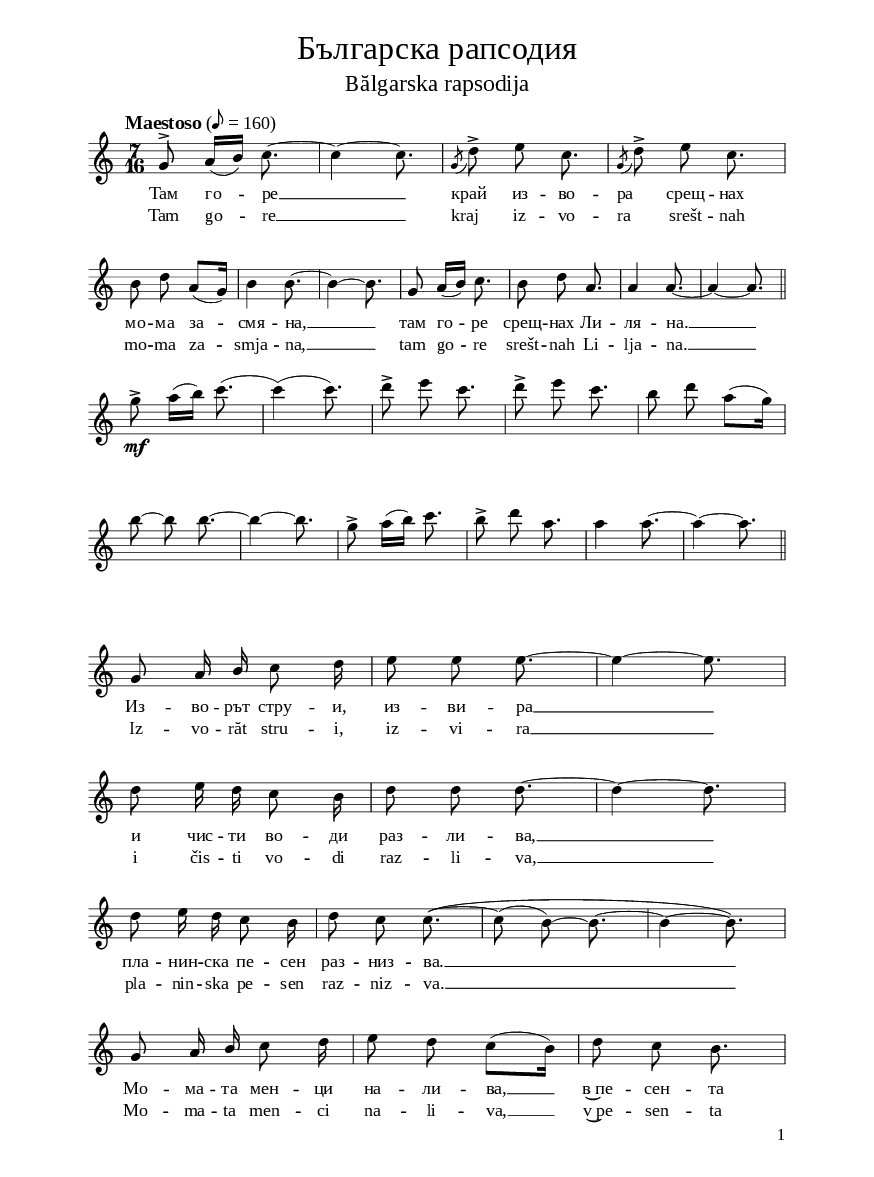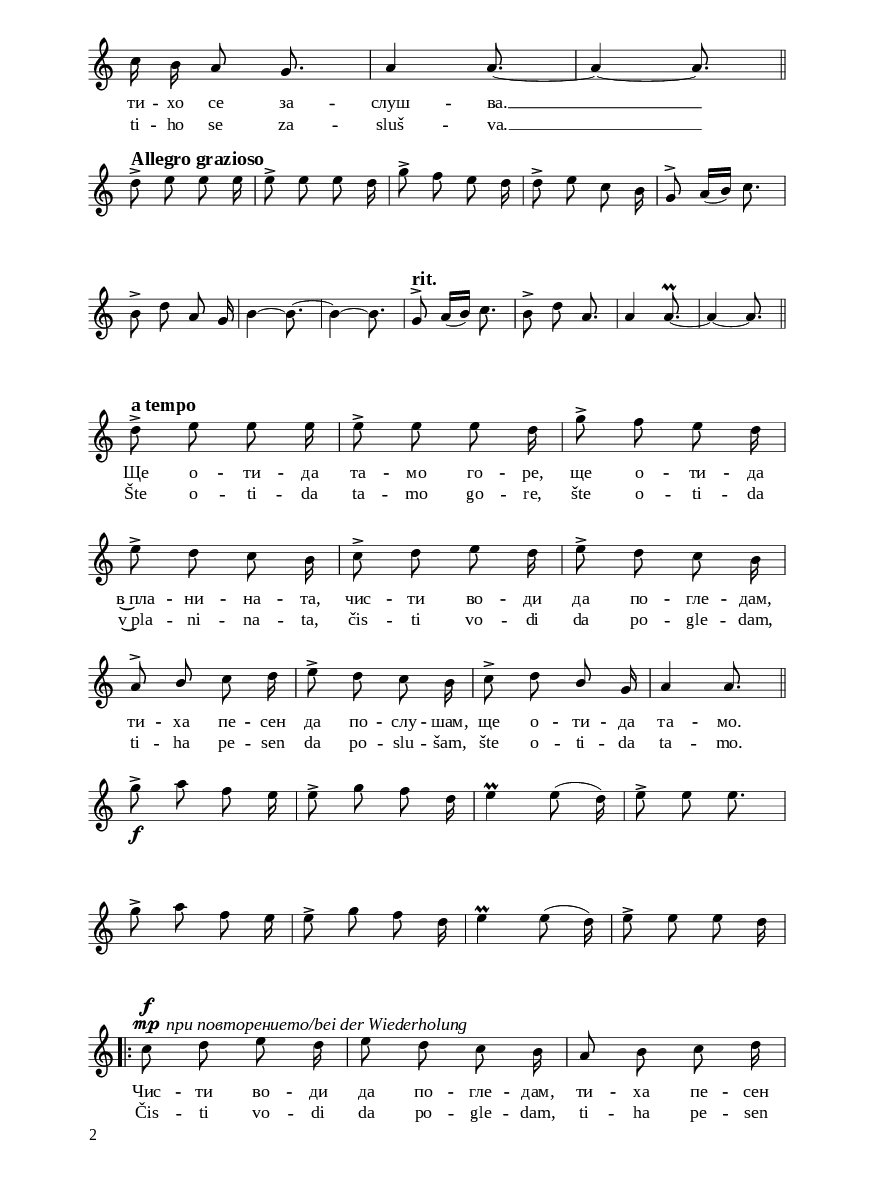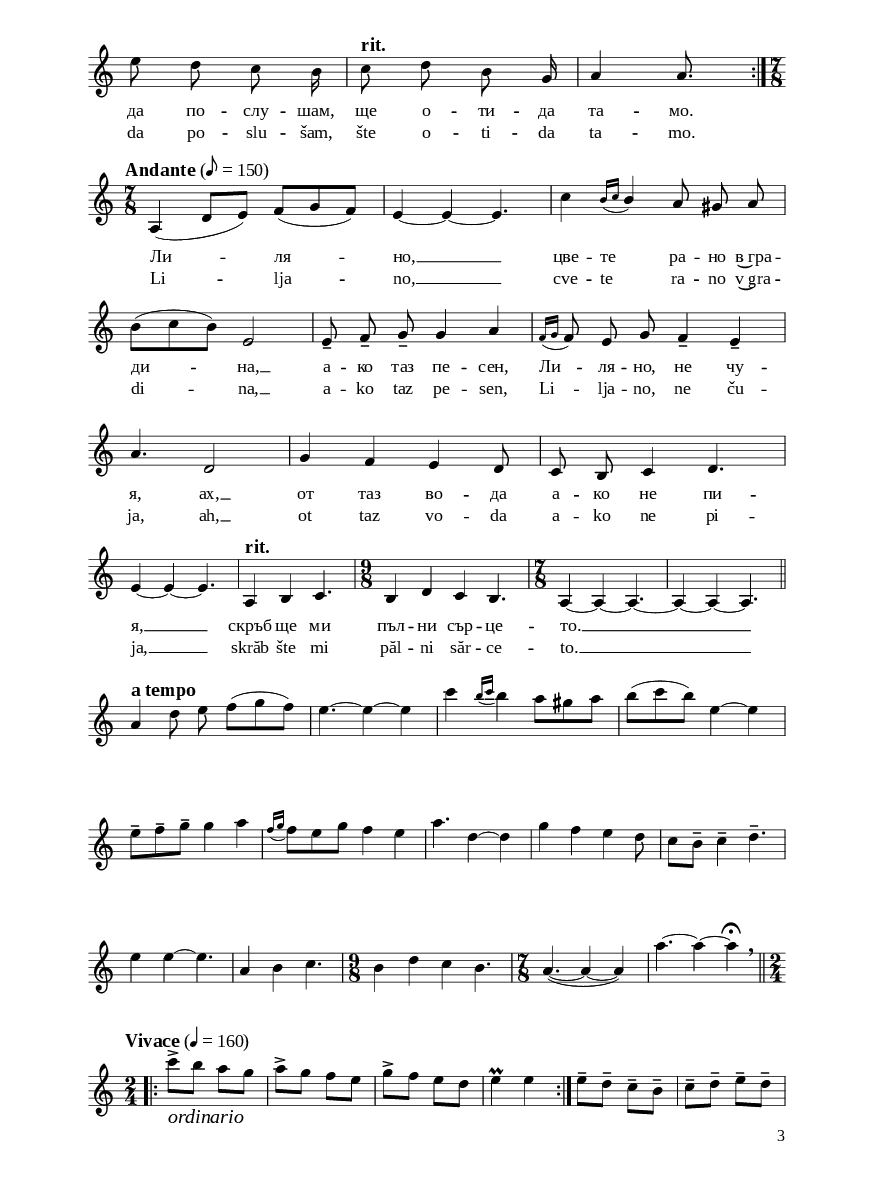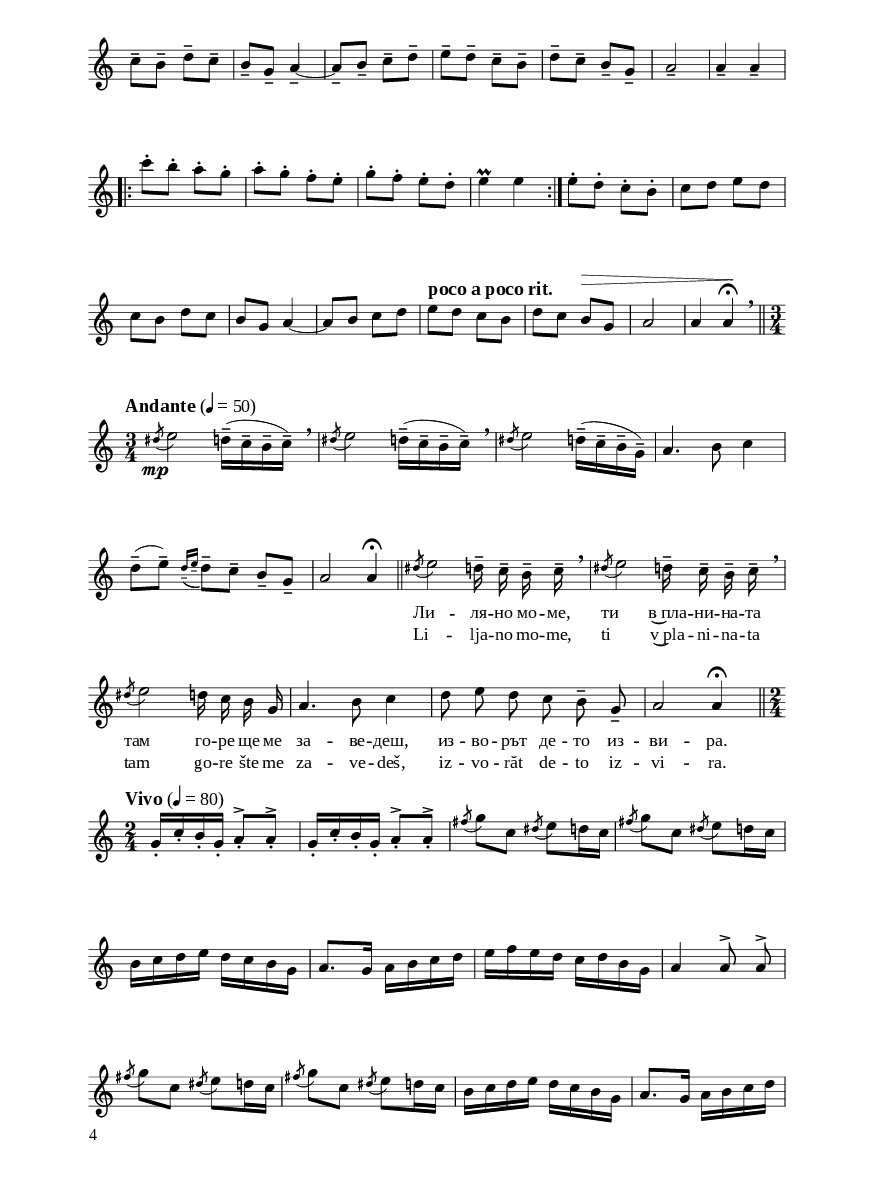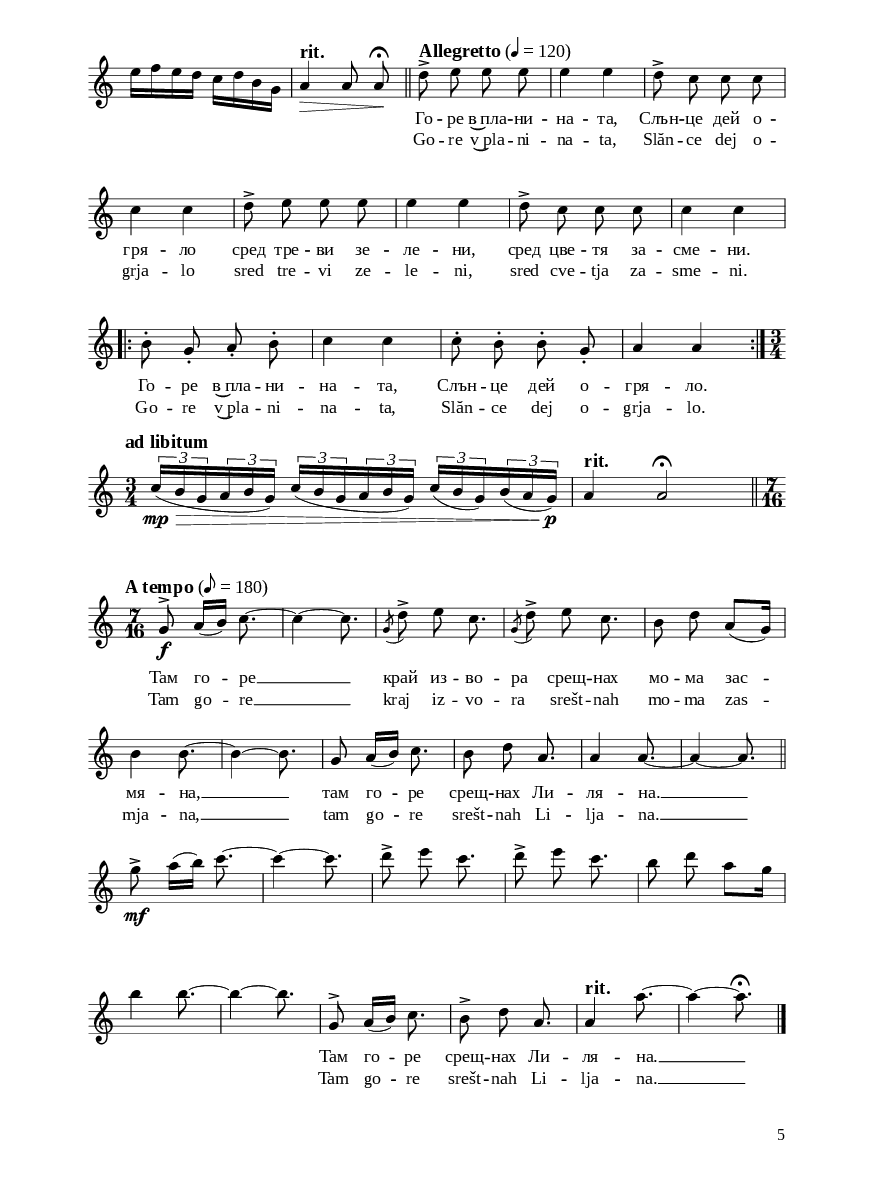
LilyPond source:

\version "2.24.4"

\include "include/globals.ily"

\bookpart {
  \label #'ref146
  \tocItem \markup "Българска рапсодия – Bălgarska rapsodija"
  \paper {
    print-all-headers = ##t
    print-page-number = ##t
    print-first-page-number = ##t

    % put page numbers on the bottom
    oddHeaderMarkup = \markup ""
    evenHeaderMarkup = \markup ""
    oddFooterMarkup = \markup
    \fill-line {
      ""
      \if \should-print-page-number \fromproperty #'page:page-number-string
    }
    evenFooterMarkup = \markup
    \fill-line {
      \if \should-print-page-number \fromproperty #'page:page-number-string
      ""
    }

    left-margin = 1.5\cm
    right-margin = 1.5\cm
    top-margin = 1.2\cm
    bottom-margin = 1.0\cm
    ragged-bottom = ##t % do not spread the staves to fill the whole vertical space

    % change distance between staves
    system-system-spacing =
    #'((basic-distance . 18)
       (minimum-distance . 8)
       (padding . 3)
       (stretchability . 12))
  }

  \header {
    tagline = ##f
  }
  \score {
    \include "include/score-layout.ily"

    \new Voice \relative c' {
      \clef treble
      \key c \major
      \time 7/16
      \tempoFunc "Maestoso" 8 "160"
      \autoBeamOff
      g'8^\accent a16([b]) c8. ~ | \noBreak
      c4 ~ c8. | \noBreak
      \acciaccatura {g8} d'^\accent e c8. | \noBreak
      \acciaccatura {g8} d'^\accent e c8. | \break
      b8 d a([g16]) | \noBreak

      b4 b8. ~| b4 ~ b8. | \noBreak
      g8 a16([b]) c8. | \noBreak
      b8 d a8. | \noBreak
      a4 a8. ~ | a4 ~ a8. | \bar "||" \break

      g'8\accent_\mf a16[(b)] c8.( | \noBreak
      c4)(c8.) | \noBreak
      d8\accent e c8. | \noBreak
      d8\accent e c8. | \noBreak
      b8 d a([g16]) | \break
      b8 ~ b8 b8. ~ | \noBreak
      b4 ~ b8. | \noBreak
      g8 \accent a16 ([b]) c8. | \noBreak
      b8\accent d a8. | \noBreak
      a4 a8. ~ | \noBreak
      a4 ~ a8. | \bar "||" \break

      g,8 a16 \stemUp b \stemNeutral c8 d16 | \noBreak
      e8 e e8. ~ | \noBreak
      e4 ~ e8. | \break
      d8 e16 d16 c8 b16 | \noBreak
      d8 d d8. ~ | \noBreak

      d4 ~ d8. | \break

      d8 e16 d16 c8 b16 | \noBreak
      d8 c8  c8. ~ \( |\noBreak
      c8 ( b) ~ b8. ~ | \noBreak
      b4 ~ b8. \) | \break
      g8 a16 \stemUp b \stemNeutral c8 d16 | \noBreak
      e8 d c8([b16]) | \noBreak

      d8 c b8. | \break
      c16 b a8 g8. | \noBreak
      a4 a8. ~| \noBreak
      a4 ~ a8. | \bar "||" \break
      \tempo "Allegro grazioso" d8^\accent e e e16 | \noBreak
      e8^\accent e e d16 | \noBreak

      g8^\accent f e d16 | \noBreak
      d8^\accent e c b16 | \noBreak
      g8^\accent a16([b]) c8. | \break
      b8^\accent d a g16 | \noBreak
      b4~ b8. ~ | \noBreak
      b4 ~ b8. | \noBreak
      \tempo "rit." g8^\accent a16([b]) c8. | \noBreak

      b8^\accent d a8. | \noBreak
      a4 a8.\prall ~ | \noBreak
      a4 ~ a8. | \bar "||" \break
      \tempo "a tempo" d8\accent e e e16 | \noBreak
      e8\accent e e d16 | \noBreak
      g8\accent f e d16 | \break

      e8\accent d c b16 | \noBreak
      c8\accent d e d16 | \noBreak
      e8\accent d c b16 | \break
      a8^\accent \stemUp b \stemNeutral c d16 | \noBreak

      e8\accent d c b16 | \noBreak
      c8\accent d \stemUp b \stemNeutral g16 | \noBreak
      a4 a8. | \bar "||"  \break
      g'8\f^\accent a f e16 | \noBreak
      e8^\accent g f d16 | \noBreak

      e4 \prall e8 (d16) | \noBreak
      e8^\accent e e8. | \break
      g8^\accent a f e16 | \noBreak
      e8^\accent g f d16 | \noBreak
      e4\prall e8 (d16) | \noBreak
      e8^\accent e e d16  |  \break

      \bar ".|:-|"
      c8 ^\markup{ \dynamic f } ^\mp d^\markup{ \hspace #-4.5 \large \italic{при повторението/bei der Wiederholung} }  e d16 | \noBreak
      e8 d c b16 | \noBreak
      a8 b c d16 | \break
      e8 d c b16 | \noBreak
      \tempo "rit." c8 d b g16 | \noBreak
      a4 a8. | \break \bar ":|."

      \time 7/8  \tempoFunc "Andante" 8 "150" a,4 (d8[e]) f8([ g f]) | e4 ~ e4 ~ e4. | \noBreak

      c'4 \acciaccatura{ b16[c] } \stemUp b4 \stemNeutral a8 gis a8 | \break b8([c b])  e,2 |

      e8\tenuto f\tenuto g\tenuto  g4 a4 |  \noBreak

      \acciaccatura {f16[g]}  f8 e g  f4\tenuto e4\tenuto | \break
      a4. d,2 | g4 f e d8 |   c b c4 d4. | \break e4 ~ e4 ~ e4. | \noBreak

      \tempo "rit." a,4 b c4. | \time 9/8 b4 d c b4. | \noBreak
      \time 7/8
      a4 ~ a4 ~ a4. ~ | a4 ~ a4 ~ a4. | \bar "||"  \break
      \tempo "a tempo" a'4  d8 e  f([ g f]) | e4. ~ e4 ~ e4 |  \noBreak

      c'4 \acciaccatura{ b16[c] } b4 a8 [gis  a] | b8 ( [c8 b]) e,4 ~ e4 | \break


      e8\tenuto[f\tenuto g\tenuto] g4 a4 | \noBreak
      \acciaccatura { f16[g] } f8[e g] f4 e | \noBreak

      a4. d,4 ~ d4 | \noBreak
      g4 f e d8 | \noBreak

      c [b\tenuto] c4\tenuto d4.\tenuto| \break e4 e4 ~ e4. |
      a,4 b c4. | \time 9/8 b4 d c b4. | \noBreak
      \time 7/8 a4.~ ( a4 ~ a4) | a'4. ~ a4 ~ a4 \fermata \breathe | \bar "|" \time 2/4 \break    \bar ".|:-||"

      \tempoFunc "Vivace" 4 "160"  c8_\markup{ \huge \italic {ordinario} }\accent[b] a[g] | \noBreak
      a\accent[g] f[e] | \noBreak
      g\accent[f] e[d] | \noBreak
      e4\prall e | \noBreak \bar ":|."

      e8\tenuto[d]\tenuto c\tenuto[b]\tenuto | \noBreak
      c\tenuto[d]\tenuto e\tenuto[d]\tenuto | \break

      c\tenuto[b]\tenuto d\tenuto[c]\tenuto | \noBreak
      b\tenuto[g]\tenuto a4\tenuto~ | \noBreak
      a8\tenuto[b]\tenuto c\tenuto[d]\tenuto | \noBreak
      e\tenuto[d]\tenuto c\tenuto[b]\tenuto | \noBreak
      d\tenuto[c]\tenuto b\tenuto[g]\tenuto | \noBreak
      a2\tenuto | \noBreak
      a4\tenuto a\tenuto | \break \bar ".|:-|"


      c'8\staccato[b]\staccato a\staccato[g]\staccato | \noBreak
      a\staccato[g]\staccato f\staccato[e]\staccato | \noBreak
      g\staccato[f]\staccato e\staccato[d]\staccato | \noBreak
      e4\prall e | \noBreak  \bar ":|."

      e8\staccato[d]\staccato c\staccato[b]\staccato | \noBreak
      c[d] e[d] | \break

      c[b] d[c] | \noBreak
      b[g] a4~ | \noBreak
      a8[b] c[d] | \noBreak
      \tempo "poco a poco rit." e [d] c[b] | \noBreak
      d [c]  b^\>[g]  | \noBreak
      a2 | \noBreak
      a4 a \! \fermata \override BreathingSign.extra-spacing-width = #'(-2 . 0) \breathe | \bar "||" \time 3/4 \break

      \tempoFunc "Andante" 4 "50" \acciaccatura { dis8\mp } e2 d16\tenuto([c\tenuto b\tenuto c\tenuto]) \breathe | \noBreak
      \acciaccatura { dis8 } e2 d16\tenuto([c\tenuto  b\tenuto  c\tenuto])  \breathe | \noBreak
      \acciaccatura { dis8 } e2 d16\tenuto([c\tenuto b\tenuto g\tenuto]) | \noBreak
      a4. b8 c4 \break

      d8\tenuto([e\tenuto]) \acciaccatura { d16\tenuto([e\tenuto] } d8\tenuto)[c\tenuto] b\tenuto [g\tenuto] | \noBreak
      a2 a4 \fermata \bar "||" \noBreak
      \acciaccatura { dis8 } e2 d16\tenuto c\tenuto b\tenuto c\tenuto  \breathe | \noBreak
      \acciaccatura { dis8 } e2 d16\tenuto c\tenuto b\tenuto c\tenuto  \breathe | \break

      \acciaccatura { dis8 } e2 d16 c b g | \noBreak
      a4. b8 c4 | \noBreak
      d8 e d c b\tenuto g\tenuto | \noBreak
      a2 a4 \fermata | \noBreak \bar "||" \time 2/4 \break

      \tempoFunc "Vivo" 4 "80" g16_\staccato[c_\staccato b_\staccato g_\staccato] a8_\staccato ^\accent[a_\staccato ^\accent] | \noBreak
      g16_\staccato[c_\staccato b_\staccato g_\staccato] a8_\staccato^\accent[a_\staccato^\accent] | \noBreak
      \acciaccatura { fis'8 } g[c,] \acciaccatura { dis } e[d16 c] | \noBreak
      \acciaccatura { fis8 } g[c,] \acciaccatura { dis } e[d16 c] | \break

      b16[c d e] d[c b g] | \noBreak
      a8.[g16] a[b c d] | \noBreak
      e[f e d] c[d b g] | \noBreak
      a4 a8^\accent a^\accent \break

      \acciaccatura { fis'8 } g[c,] \acciaccatura { dis } e[d16 c] | \noBreak
      \acciaccatura { fis8 } g[c,] \acciaccatura { dis } e[d16 c] | \noBreak
      b[c d e] d[c b g] | \noBreak
      a8.[g16] a[b c d] | \break

      e[f e d] c[d b g] | \noBreak
      \tempo "rit." a4\>  a8 a \!  \fermata | \bar "||" \noBreak
      \tempoFunc "Allegretto" 4 "120" d^\accent e e e | \noBreak
      e4 e | \noBreak
      d8^\accent c c c | \break

      c4 c | \noBreak
      d8^\accent e e e | \noBreak
      e4 e | \noBreak
      d8^\accent c c c | \noBreak
      c4 c | \break \bar ".|:-|"
      b8^\staccato g_\staccato a_\staccato b^\staccato | \noBreak
      c4 c | \noBreak
      c8^\staccato b^\staccato b^\staccato g_\staccato | \noBreak
      a4 a |
      \time 3/4 \break \bar ":|."

      %\override TupletBracket.positions = #'(3 . 3)
      \tempo "ad libitum"
      \tuplet 3/2 8 { c16\>\mp([b g a b g]) c16([b g a b g]) c16([b g) b(a g\!\p])  } | \noBreak
      \tempo"rit." a4 a2 \fermata | \bar "||" \time 7/16 \break

      \tempoFunc "A tempo" 8 "180" g8\f^\accent a16([b]) c8.~ | \noBreak
      c4~ c8. | \noBreak
      \acciaccatura { g8 } d'^\accent e c8. | \noBreak
      \acciaccatura { g8 } d'^\accent e c8. | \noBreak
      b8 d a([g16]) | \break
      b4 b8. ~ | b4 ~ b8. |\noBreak
      g8 a16([b]) c8. | \noBreak
      b8 d a8. | \noBreak
      a4 a8. ~ | a4 ~ a8. \bar "||" \break
      g'8\mf\accent a16([b]) c8.~ | \noBreak
      c4~ c8. | \noBreak
      d8\accent e c8. | \noBreak
      d8\accent e c8. | \noBreak
      b8 d a[g16]| \break
      b4 b8. ~ | b4 ~ b8. | \noBreak
      g,8^\accent a16([b]) c8. | \noBreak
      b8^\accent d a8. \tempo "rit." | \noBreak
      a4 a'8. ~ | \noBreak
      a4 ~ a8. \fermata | \bar "|."
    }

    \addlyrics {
      Там го -- ре __ край из -- во -- ра срещ -- нах мо -- ма за --
      смя -- на, __ там го -- ре срещ -- нах Ли -- ля -- на. __ ""
      \repeat unfold 21 { \skip 1 }
      Из -- во -- рът стру -- и, из -- ви -- ра __ и чис -- ти во -- ди раз -- ли -- ва, __
      пла -- нин -- ска пе -- сен раз -- низ -- ва. __
      Mо -- ма -- та мен -- ци на -- ли -- ва, __
      в~пе -- сен -- та ти -- хо се за -- слуш -- ва. __ ""
      \repeat unfold 31 { \skip 1  }
      Ще о -- ти -- да та -- мо го -- ре, ще о -- ти -- да
      в~пла -- ни -- на -- та, чис -- ти во -- ди да по -- гле -- дам, ти -- ха пе -- сен
      да по -- слу -- шам, ще о -- ти -- да та -- мо.
      \repeat unfold 27 { \skip 2 }
      Чис -- ти во -- ди да по -- гле -- дам, ти -- ха пе -- сен да по -- слу -- шам,
      ще о -- ти -- да та -- мо. Ли -- ля -- но, __
      цве -- те ра -- но в~гра -- ди -- на, __ а -- ко таз пе -- сен,
      Ли -- ля -- но, не чу -- я, ах, __ от таз во -- да а -- ко не пи -- я, __
      скръб ще ми пъл -- ни сър -- це -- то. __ ""
      \repeat unfold 97 { \skip 1 }
      Ли -- ля -- но мо -- ме, ти в~пла -- ни -- на -- та
      там го -- ре ще ме за -- ве -- деш, из -- во -- рът де -- то из -- ви -- ра.
      \repeat unfold 30 { \skip 1 }
      Го -- ре в~пла -- ни -- на -- та, Слън -- це дей о --
      гря -- ло сред тре -- ви зе -- ле -- ни, сред цве -- тя за -- сме -- ни.
      Го -- ре в~пла -- ни -- на -- та, Слън -- це дей о -- гря -- ло.
      \repeat unfold 5 { \skip 1 }
      Там го -- ре __ край из -- во -- ра срещ -- нах мо -- ма зас -- мя -- на, __
      там го -- ре срещ -- нах Ли -- ля -- на. __ ""
      \repeat unfold 13 { \skip 1 }
      Там го -- ре срещ -- нах Ли -- ля -- на. __ ""
    }
    \addlyrics {
      Tam go -- re __ kraj iz -- vo -- ra srešt -- nah mo -- ma za --
      smja -- na, __ tam go -- re srešt -- nah Li -- lja -- na. __ ""
      \repeat unfold 21 { \skip 1 }
      Iz -- vo -- răt stru -- i, iz -- vi -- ra __ i čis -- ti vo -- di raz -- li -- va, __
      pla -- nin -- ska pe -- sen raz -- niz -- va. __
      Mo -- ma -- ta men -- ci na -- li -- va, __
      v~pe -- sen -- ta ti -- ho se za -- sluš -- va. __ ""
      \repeat unfold 31 { \skip 1  }
      Šte o -- ti -- da ta -- mo go -- re, šte o -- ti -- da
      v~pla -- ni -- na -- ta, čis -- ti vo -- di da po -- gle -- dam, ti -- ha pe -- sen
      da po -- slu -- šam, šte o -- ti -- da ta -- mo.
      \repeat unfold 27 { \skip 2 }
      Čis -- ti vo -- di da po -- gle -- dam, ti -- ha pe -- sen da po -- slu -- šam,
      šte o -- ti -- da ta -- mo. Li -- lja -- no, __
      cve -- te ra -- no v~gra -- di -- na, __ a -- ko taz pe -- sen,
      Li -- lja -- no, ne ču -- ja, ah, __ ot taz vo -- da a -- ko ne pi -- ja, __
      skrăb šte mi păl -- ni săr -- ce -- to. __ ""
      \repeat unfold 97 { \skip 1 }
      Li -- lja -- no mo -- me, ti v~pla -- ni -- na -- ta
      tam go -- re šte me za -- ve -- deš, iz -- vo -- răt de -- to iz -- vi -- ra.
      \repeat unfold 30 { \skip 1 }
      Go -- re v~pla -- ni -- na -- ta, Slăn -- ce dej o --
      grja -- lo sred tre -- vi ze -- le -- ni, sred cve -- tja za -- sme -- ni.
      Go -- re v~pla -- ni -- na -- ta, Slăn -- ce dej o -- grja -- lo.
      \repeat unfold 5 { \skip 1 }
      Tam go -- re __ kraj iz -- vo -- ra srešt -- nah mo -- ma zas -- mja -- na, __
      tam go -- re srešt -- nah Li -- lja -- na. __ ""
      \repeat unfold 13 { \skip 1 }
      Tam go -- re srešt -- nah Li -- lja -- na. __ ""
    }

    \header {
      title = \titleFunc "Българска рапсодия" "Bălgarska rapsodija"
    }

    \midi{}

  } % score

  \pageBreak
  % include foreign translation(s) of the song
  \version "2.24.4"

\markup \fill-line { \fontsize #deTitleFontSize "Bulgarische Rapsodie" }
\markup \null
\markup \null
\markup \abs-fontsize #10 {
       \fill-line {
  \override #`(baseline-skip . ,deCoupletBaselineSkip)

  \column {

    \line { " "Dort oben bei der Quelle habe ich }

    \line { " "ein lächelndes Mädchen getroffen,}

    \line { " "dort oben habe ich Liljana getroffen.}

    \vspace #0.5

    \line { " "Die Quelle strömt und quillt}

    \line { " "und vergießt das reine Wasser}

    \line { " "und stimmt ein Berglied an.}

    \line { " "Das Mädchen füllt die Kupferkessel}

    \line { " "und lauscht dem Lied.}

     \vspace #0.5

    \line { " "Ich werde dort hinaufgehen,}

    \line { " "ich werde in die Berge gehen,}

    \line { " "damit ich dem reinen Wasser zuschaue }

    \line { " "und dem leisen Lied lausche,}

    \line { " "ich gehe dorthin.}
    \vspace #0.5

    \line { " "Damit ich dem reinen Wasser zuschaue,}

    \line { " "damit ich dem leisen Lied lausche,}

    \line { " " werde ich dorthin gehen.}

    \vspace #0.5

    \line { " "Oh, Liliana, frühe Blume im Garten,}

    \line { " "wenn ich dieses Lied, oh, Liliana, nicht höre, ah,}

    \line { " " wenn ich von diesem Wasser nicht trinke}

    \line { " "wird Gram mein Herz erfüllen.}

  \vspace #0.5

    \line { " "Oh, Liliana, Mädchen,}

    \line { " "du wirst mich dort hinauf ins Gebirge bringen,}

    \line { " "dorthin, wo die Quelle entspringt.}

     \vspace #0.5

    \line { " "Oben im Gebirge,}

    \line { " "wo die Sonne aufgegangen ist,}

    \line { " "zwischen den grünen Gräsern,}

    \line { " "zwischen den lächelnden Blumen.}

    \line { " "Oben im Gebirge,}

    \line { " "wo die Sonne aufgegangen ist.}
    \line { " "Oben im Gebirge,}

    \line { " "wo die Sonne aufgegangen ist.}
   \vspace #0.5

    \line { " "Dort oben bei der Quelle }

    \line { " "traf ich ein lächelndes Mädchen,}

    \line { " "dort oben traf ich Liljana.}

  }
       }
}


} % bookpart
